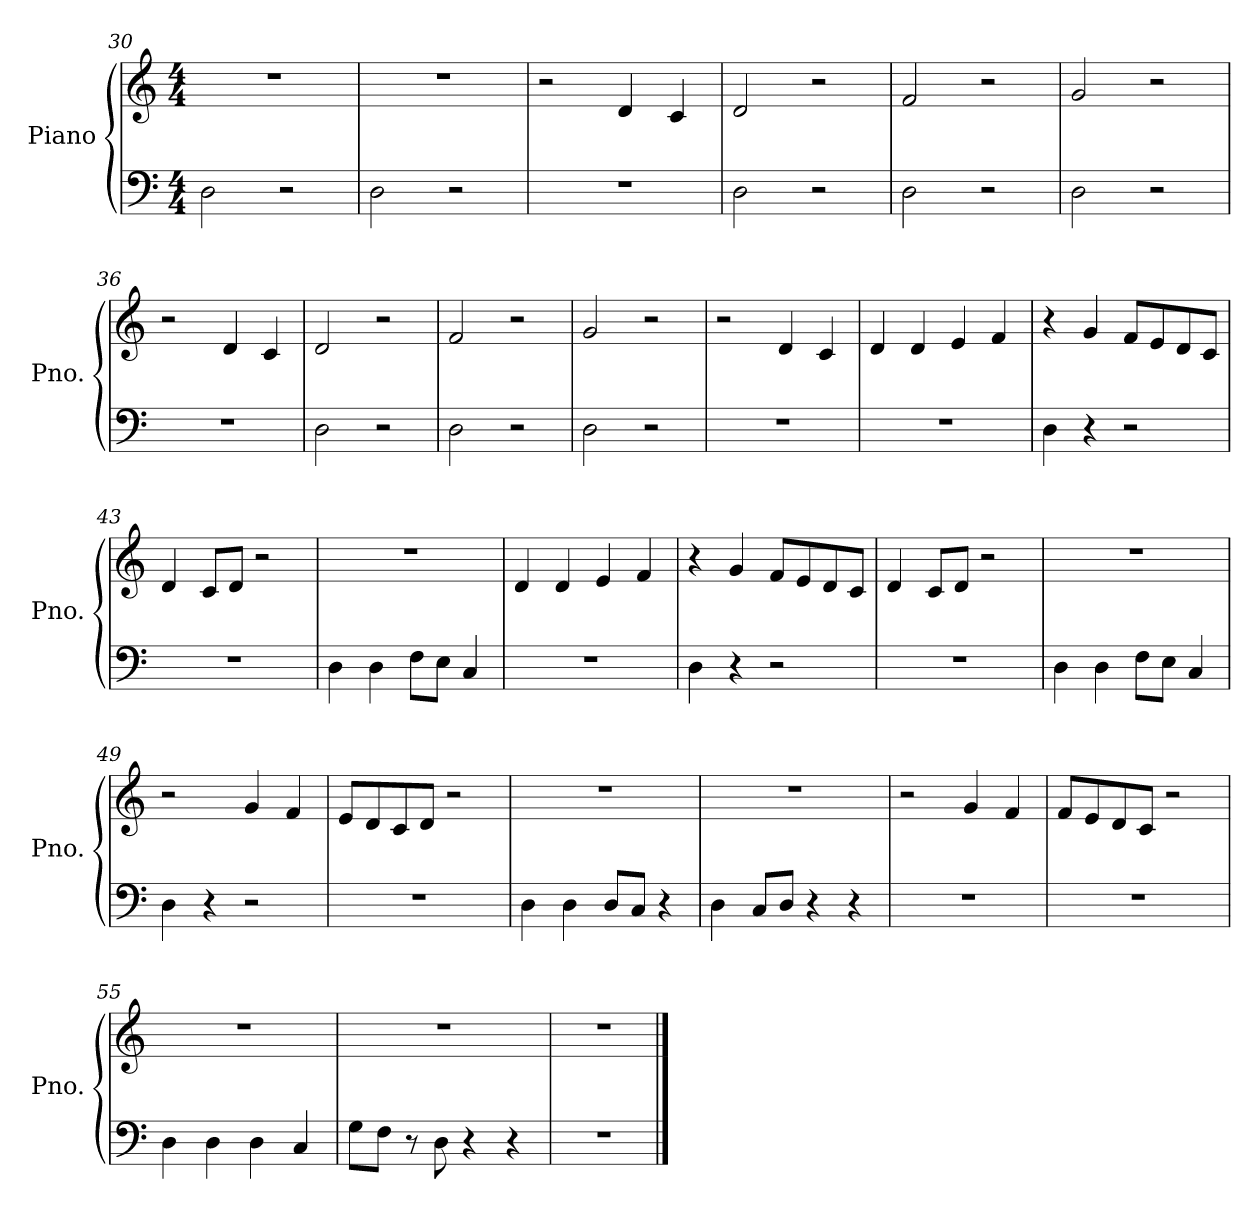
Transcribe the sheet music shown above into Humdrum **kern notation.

**kern	**kern
*part1	*part1
*staff2	*staff1
*I"Piano	*
*I'Pno.	*
*clefF4	*clefG2
*k[]	*k[]
*M4/4	*M4/4
=30	=30
2D<\	1r
2r	.
=31	=31
2D<\	1r
2r	.
=32	=32
1r	2r
.	4d/
.	4c/
!!LO:LB:g=z
=33	=33
2D<\	2d/
2r	2r
=34	=34
2D<\	2f/
2r	2r
=35	=35
2D<\	2g/
2r	2r
=36	=36
1r	2r
.	4d/
.	4c/
!!LO:LB:g=z
=37	=37
2D<\	2d/
2r	2r
=38	=38
2D<\	2f/
2r	2r
=39	=39
2D<\	2g/
2r	2r
=40	=40
1r	2r
.	4d/
.	4c/
!!LO:LB:g=z
=41	=41
1r	4d/
.	4d/
.	4e/
.	4f/
=42	=42
4D<\	4r
4r	4g/
2r	8f/L
.	8e/
.	8d/
.	8c/J
=43	=43
1r	4d/
.	8c/L
.	8d/J
.	2r
=44	=44
4D<\	1r
4D\	.
8F\L	.
8E\J	.
4C/	.
!!LO:LB:g=z
=45	=45
1r	4d/
.	4d/
.	4e/
.	4f/
=46	=46
4D<\	4r
4r	4g/
2r	8f/L
.	8e/
.	8d/
.	8c/J
=47	=47
1r	4d/
.	8c/L
.	8d/J
.	2r
=48	=48
4D<\	1r
4D\	.
8F\L	.
8E\J	.
4C/	.
!!LO:LB:g=z
=49	=49
4D<\	2r
4r	.
2r	4g/
.	4f/
=50	=50
1r	8e/L
.	8d/
.	8c/
.	8d/J
.	2r
=51	=51
4D<\	1r
4D\	.
8D/L	.
8C/J	.
4r	.
=52	=52
4D<\	1r
8C</L	.
8D/J	.
4r	.
4r	.
!!LO:LB:g=z
=53	=53
1r	2r
.	4g/
.	4f/
=54	=54
1r	8f/L
.	8e/
.	8d/
.	8c/J
.	2r
=55	=55
4D<\	1r
4D\	.
4D\	.
4C/	.
=56	=56
8G<\L	1r
8F\J	.
8r	.
8D\	.
4r	.
4r	.
=57	=57
1r	1r
==	==
*-	*-
